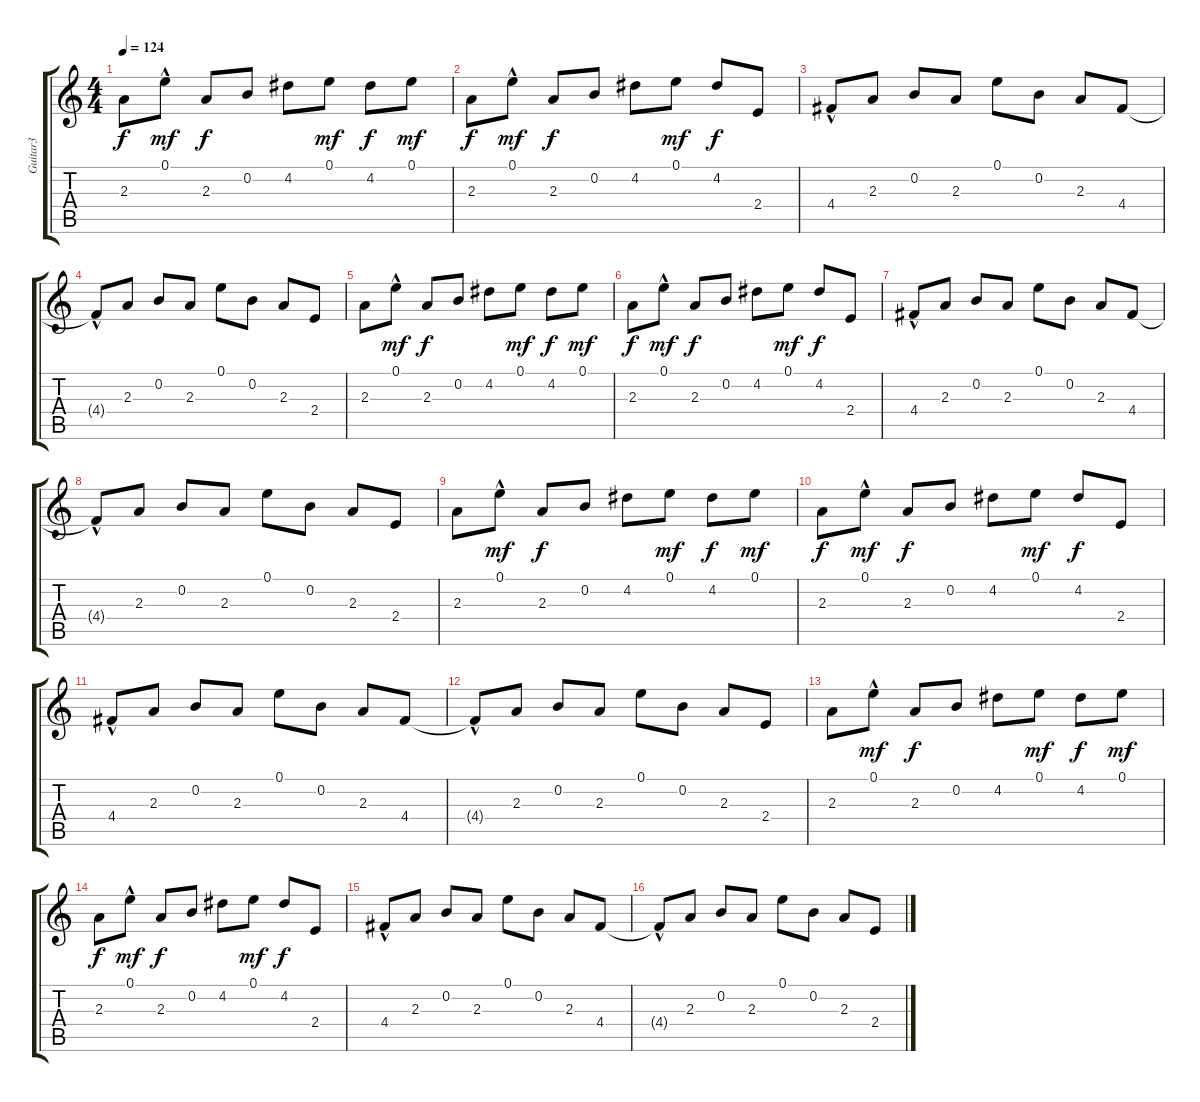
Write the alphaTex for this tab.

\track ("Guitar3" "Guitar3") {instrument electricguitarclean}
\staff {score tabs}
\tuning (E4 B3 G3 D3 A2 E2) {hide}
\ts (4 4)
\tempo 124
\clef g2
\ks c
2.3.8{dy f instrument electricguitarclean} 0.1{hac}.8{dy mf} 2.3.8{dy f} 0.2.8 4.2.8 0.1.8{dy mf} 4.2.8{dy f} 0.1.8{dy mf} |
2.3.8{dy f} 0.1{hac}.8{dy mf} 2.3.8{dy f} 0.2.8 4.2.8 0.1.8{dy mf} 4.2.8{dy f} 2.4.8 |
4.4{hac}.8 2.3.8 0.2.8 2.3.8 0.1.8 0.2.8 2.3.8 4.4.8 |
4.4{hac t}.8 2.3.8 0.2.8 2.3.8 0.1.8 0.2.8 2.3.8 2.4.8 |
2.3.8 0.1{hac}.8{dy mf} 2.3.8{dy f} 0.2.8 4.2.8 0.1.8{dy mf} 4.2.8{dy f} 0.1.8{dy mf} |
2.3.8{dy f} 0.1{hac}.8{dy mf} 2.3.8{dy f} 0.2.8 4.2.8 0.1.8{dy mf} 4.2.8{dy f} 2.4.8 |
4.4{hac}.8 2.3.8 0.2.8 2.3.8 0.1.8 0.2.8 2.3.8 4.4.8 |
4.4{hac t}.8 2.3.8 0.2.8 2.3.8 0.1.8 0.2.8 2.3.8 2.4.8 |
2.3.8 0.1{hac}.8{dy mf} 2.3.8{dy f} 0.2.8 4.2.8 0.1.8{dy mf} 4.2.8{dy f} 0.1.8{dy mf} |
2.3.8{dy f} 0.1{hac}.8{dy mf} 2.3.8{dy f} 0.2.8 4.2.8 0.1.8{dy mf} 4.2.8{dy f} 2.4.8 |
4.4{hac}.8 2.3.8 0.2.8 2.3.8 0.1.8 0.2.8 2.3.8 4.4.8 |
4.4{hac t}.8 2.3.8 0.2.8 2.3.8 0.1.8 0.2.8 2.3.8 2.4.8 |
2.3.8 0.1{hac}.8{dy mf} 2.3.8{dy f} 0.2.8 4.2.8 0.1.8{dy mf} 4.2.8{dy f} 0.1.8{dy mf} |
2.3.8{dy f} 0.1{hac}.8{dy mf} 2.3.8{dy f} 0.2.8 4.2.8 0.1.8{dy mf} 4.2.8{dy f} 2.4.8 |
4.4{hac}.8 2.3.8 0.2.8 2.3.8 0.1.8 0.2.8 2.3.8 4.4.8 |
4.4{hac t}.8 2.3.8 0.2.8 2.3.8 0.1.8 0.2.8 2.3.8 2.4.8
